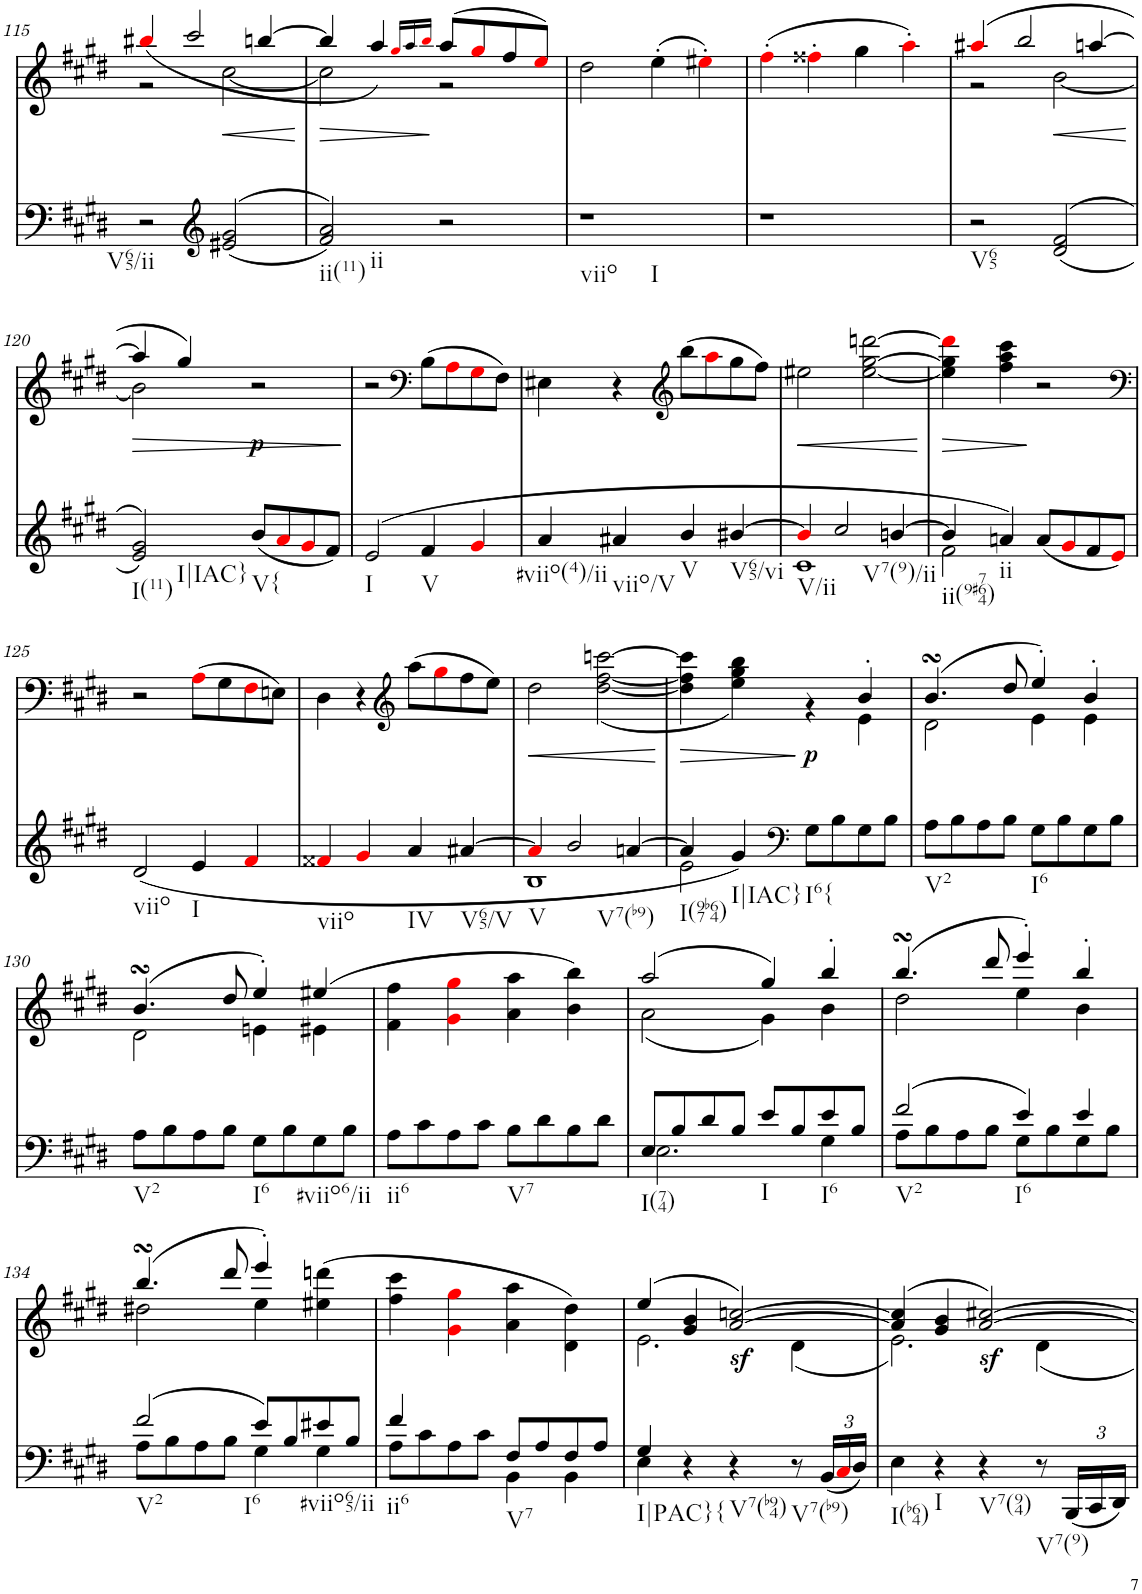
**kern	**kern	**text	**dynam
*part2	*part1	*part1	*part1
*staff2	*staff1	*staff1	*staff1
*I"piano	*I"piano	*	*
*I'Pno	*I'Pno	*	*
!!LO:PB:g=z
*clefF4	*clefG2	*	*
*k[f#c#g#d#]	*k[f#c#g#d#]	*	*
*E:	*E:	*	*
*M4/4	*M4/4	*	*
=115	=115	=115	=115
*	*^	*	*
!LO:TX:b:t=V65/ii	!	!	!	!
2r	(4bb#Xi/	2r	.	.
.	2ccc#/	.	.	.
*clefG2	*	*	*	*
!	!	!	!	!LO:HP:b
((>2e#X/ 2g#/	.	[2cc#\	.	<
.	[4bbn/	.	.	.
=116	=116	=116	=116	=116
!LO:TX:b:t=ii(11)	!	!	!	!
!LO:TX:b:t=ii	!	!	!	!
!	!	!	!LO:LY:b	!LO:HP:b
2f#/ 2a/))	2cc#\]	4bb/]	>	>
.	.	4aa/)	.	.
.	16qgg#i/LL	.	.	.
.	16qaa/	.	.	.
.	16qbbi/JJ	.	.	.
2r	(8aa/L	2r	.	[
.	8gg#i/	.	.	.
.	8ff#/	.	.	.
.	8eei/J)	.	.	.
*	*v	*v	*	*
=117	=117	=117	=117
!LO:TX:b:t=viio	!	!	!
!LO:TX:b:t=I	!	!	!
1r	2dd#\	.	.
.	(4ee'\	.	.
.	4ee#X'i\)	.	.
=118	=118	=118	=118
1r	(4ff#'i\	.	.
.	4ff##X'i\	.	.
.	4gg#\	.	.
.	4aa'i\)	.	.
=119	=119	=119	=119
*	*^	*	*
!LO:TX:b:t=V65	!	!	!	!
2r	(4aa#Xi/	2r	.	.
.	2bb/	.	.	.
!	!	!	!	!LO:HP:b
((>2d#/ 2f#/	.	[2b\	.	<
.	[4aan/	.	.	.
*	*v	*v	*	*
.	.	.	]
!!LO:LB:g=z
=120	=120	=120	=120
!LO:TX:b:t=I(11)	!	!	!
!LO:TX:b:t=I|IAC}	!	!	!
!	!	!	!LO:HP:b
*	*^	*	*
2e/ 2g#/))	4aa/]	2b\]	.	>
.	4gg#/)	.	.	.
!LO:TX:b:t=V{	!	!	!	!
!	!	!	!	!LO:DY:b
(8b/L	2r	2ryy	.	p
8ai/	.	.	.	.
8g#i/	.	.	.	.
8f#/J)	.	.	.	.
*	*v	*v	*	*
.	.	.	[
=121	=121	=121	=121
!LO:TX:b:t=I	!	!	!
(2e/	2r	.	.
*	*clefF4	*	*
!LO:TX:b:t=V	!	!	!
!	!	!LO:LY:b	!
4f#/	(8B\L	p	.
.	8Ai\	.	.
4g#i/	8G#i\	.	.
.	8F#\J)	.	.
=122	=122	=122	=122
!LO:TX:b:t=#viio(4)/ii	!	!	!
4a/	4E#X\	.	.
!LO:TX:b:t=viio/V	!	!	!
4a#X/	4r	.	.
*	*clefG2	*	*
!LO:TX:b:t=V	!	!	!
4b/	(8bb\L	.	.
.	8aai\	.	.
!LO:TX:b:t=V65/vi	!	!	!
[4b#X/	8gg#\	.	.
.	8ff#\J)	.	.
=123	=123	=123	=123
*^	*	*	*
!LO:TX:b:t=V/ii	!	!	!	!
!	!	!	!	!LO:HP:b
4b#i/]	1c#	2ee#X\	.	<
!LO:TX:b:t=V7(9)/ii	!	!	!	!
2cc#/	.	.	.	.
!	!	!	!LO:LY:b	!
.	.	[2ee#\ [2gg#\ [2dddn\	<	.
[4bn/	.	.	.	.
*v	*v	*	*	*
.	.	.	]
=124	=124	=124	=124
*^	*	*	*
!LO:TX:b:t=ii(9#764)	!	!	!	!
!	!	!	!LO:LY:b	!LO:HP:b
4b/]	2f#\	4ee#\] 4gg#\] 4dddi\]	>	>
!LO:TX:b:t=ii	!	!	!	!
4an/)	.	4ff#\ 4aa\ 4ccc#\	.	.
(8a/L	2ryy	2r	.	[
8g#i/	.	.	.	.
8f#/	.	.	.	.
8ei/J)	.	.	.	.
*v	*v	*	*	*
!!LO:LB:g=z
=125	=125	=125	=125
*	*clefF4	*	*
!LO:TX:b:t=viio	!	!	!
(<2d#/	2r	.	.
!LO:TX:b:t=I	!	!	!
4e/	(8Ai\L	.	.
.	8G#\	.	.
4f#i/	8F#i\	.	.
.	8En\J)	.	.
=126	=126	=126	=126
!LO:TX:b:t=viio	!	!	!
4f##Xi/	4D#\	.	.
4g#i/	4r	.	.
*	*clefG2	*	*
!LO:TX:b:t=IV	!	!	!
4a/	(8aa\L	.	.
.	8gg#i\	.	.
!LO:TX:b:t=V65/V	!	!	!
[4a#X/	8ff#\	.	.
.	8ee\J)	.	.
=127	=127	=127	=127
*^	*	*	*
!LO:TX:b:t=V	!	!	!	!
!	!	!	!LO:LY:b	!LO:HP:b
4a#i/]	1B	2dd#\	<	<
!LO:TX:b:t=V7(b9)	!	!	!	!
2b/	.	.	.	.
.	.	([2dd#\ [2ff#\ [>2cccn\	.	.
[4an/	.	.	.	.
*v	*v	*	*	*
.	.	.	]
=128	=128	=128	=128
*^	*^	*	*
!LO:TX:b:t=I(97b64)	!	!	!	!	!
!	!	!	!	!LO:LY:b	!
4a/]	2e\	2.ryy	4dd#\] 4ff#\] 4ccc\]	>	.
!LO:TX:b:t=I|IAC}	!	!	!	!	!
!	!	!	!	!LO:LY:b	!
4g#/)	.	.	4ee\ 4gg#\ 4bb\)	p	.
*clefF4	*	*	*	*	*
!LO:TX:b:t=I6{	!	!	!	!	!
!	!	!	!	!	!LO:DY:n=1:b
8G#\L	2ryy	.	4r	.	[ p
8B\	.	.	.	.	.
8G#\	.	4b'/	4e\	.	.
8B\J	.	.	.	.	.
*v	*v	*	*	*	*
=129	=129	=129	=129	=129
!LO:TX:b:t=V2	!	!	!	!
8A\L	(4.bsSSS/	2d#\	.	.
8B\	.	.	.	.
8A\	.	.	.	.
8B\J	8dd#/	.	.	.
!LO:TX:b:t=I6	!	!	!	!
8G#\L	4ee'/)	4e\	.	.
8B\	.	.	.	.
8G#\	4b'/	4e\	.	.
8B\J	.	.	.	.
!!LO:LB:g=z	!!
=130	=130	=130	=130	=130
!LO:TX:b:t=V2	!	!	!	!
8A\L	(4.bsSSS/	2d#\	.	.
8B\	.	.	.	.
8A\	.	.	.	.
8B\J	8dd#/	.	.	.
!LO:TX:b:t=I6	!	!	!	!
8G#\L	4ee'/)	4en\	.	.
8B\	.	.	.	.
!LO:TX:b:t=#viio6/ii	!	!	!	!
8G#\	(4ee#X/	4e#X\	.	.
8B\J	.	.	.	.
*	*v	*v	*	*
=131	=131	=131	=131
!LO:TX:b:t=ii6	!	!	!
8A\L	4f#\ 4ff#\	.	.
8c#\	.	.	.
8A\	4g#i\ 4gg#i\	.	.
8c#\J	.	.	.
!LO:TX:b:t=V7	!	!	!
8B\L	4a\ 4aa\	.	.
8d#\	.	.	.
8B\	4b\ 4bb\)	.	.
8d#\J	.	.	.
=132	=132	=132	=132
*^	*^	*	*
!LO:TX:b:t=I(74)	!	!	!	!	!
8E/L	2.E\	(2aa/	(2a\	.	.
8B/	.	.	.	.	.
8d#/	.	.	.	.	.
8B/J	.	.	.	.	.
!LO:TX:b:t=I	!	!	!	!	!
8e/L	.	4gg#/)	4g#\)	.	.
8B/	.	.	.	.	.
!LO:TX:b:t=I6	!	!	!	!	!
8e/	4G#\	4bb'/	4b\	.	.
8B/J	.	.	.	.	.
=133	=133	=133	=133	=133	=133
!LO:TX:b:t=V2	!	!	!	!	!
!	!	!	!	!LO:LY:b	!
(2f#/	8A\L	(4.bbsSSS/	2dd#\	<	.
.	8B\	.	.	.	.
.	8A\	.	.	.	.
.	8B\J	8ddd#/	.	.	.
!LO:TX:b:t=I6	!	!	!	!	!
4e/)	8G#\L	4eee'/)	4ee\	.	.
.	8B\	.	.	.	.
!	!	!	!	!LO:LY:b	!
4e/	8G#\	4bb'/	4b\	>	.
.	8B\J	.	.	.	.
!!LO:LB:g=z	!!
=134	=134	=134	=134	=134	=134
!LO:TX:b:t=V2	!	!	!	!	!
!	!	!	!	!LO:LY:b	!
(2f#/	8A\L	(4.bbsSSS/	2dd#X\	<	.
.	8B\	.	.	.	.
.	8A\	.	.	.	.
.	8B\J	8ddd#/	.	.	.
!LO:TX:b:t=I6	!	!	!	!	!
8e/L)	4G#\	4eee'/)	4ee\	.	.
8B/	.	.	.	.	.
!LO:TX:b:t=#viio65/ii	!	!	!	!	!
8e#X/	4G#\	(>4ee#X\ 4dddn\	4ryy	.	.
8B/J	.	.	.	.	.
*	*	*v	*v	*	*
=135	=135	=135	=135	=135
!LO:TX:b:t=ii6	!	!	!	!
4f#/	8A\L	4ff#\ 4ccc#\	.	.
.	8c#\	.	.	.
4ryy	8A\	4g#i\ 4gg#i\	.	.
.	8c#\J	.	.	.
!LO:TX:b:t=V7	!	!	!	!
8F#/L	4BB\	4a\ 4aa\	.	.
8A/	.	.	.	.
8F#/	4BB\	4d#\ 4dd#\)	.	.
8A/J	.	.	.	.
=136	=136	=136	=136	=136
*	*	*^	*	*
!LO:TX:b:t=I|PAC}{	!	!	!	!	!
4G#/	4E\	(4ee/	2.e\	.	.
4r	2.ryy	4g#/ 4b/	.	.	.
!LO:TX:b:t=V7(b94)	!	!	!	!	!
!	!	!	!	!	!LO:DY:b
4r	.	[2a/ [2ccn/)	.	.	sf
!LO:TX:b:t=V7(b9)	!	!	!	!	!
8r	.	.	(4d#\	.	.
*Xbrackettup	*	*	*	*	*
(<24BB/LL	.	.	.	.	.
24C#i/	.	.	.	.	.
24D#/JJ)	.	.	.	.	.
*v	*v	*	*	*	*
=137	=137	=137	=137	=137
!LO:TX:b:t=I(b64)	!	!	!	!
!	!	!	!LO:LY:b	!
4E\	(4a/] 4cc/]	2.e\)	f	.
!LO:TX:b:t=I	!	!	!	!
4r	4g#/ 4b/	.	.	.
!LO:TX:b:t=V7(94)	!	!	!	!
!	!	!	!	!LO:DY:b
4r	[2a/ [2cc#X/)	.	.	sf
!LO:TX:b:t=V7(9)	!	!	!	!
8r	.	4d#\	.	.
(24BBB/LL	.	.	.	.
24CC#/	.	.	.	.
24DD#/JJ)	.	.	.	.
*	*v	*v	*	*
=	=	=	=
*-	*-	*-	*-
